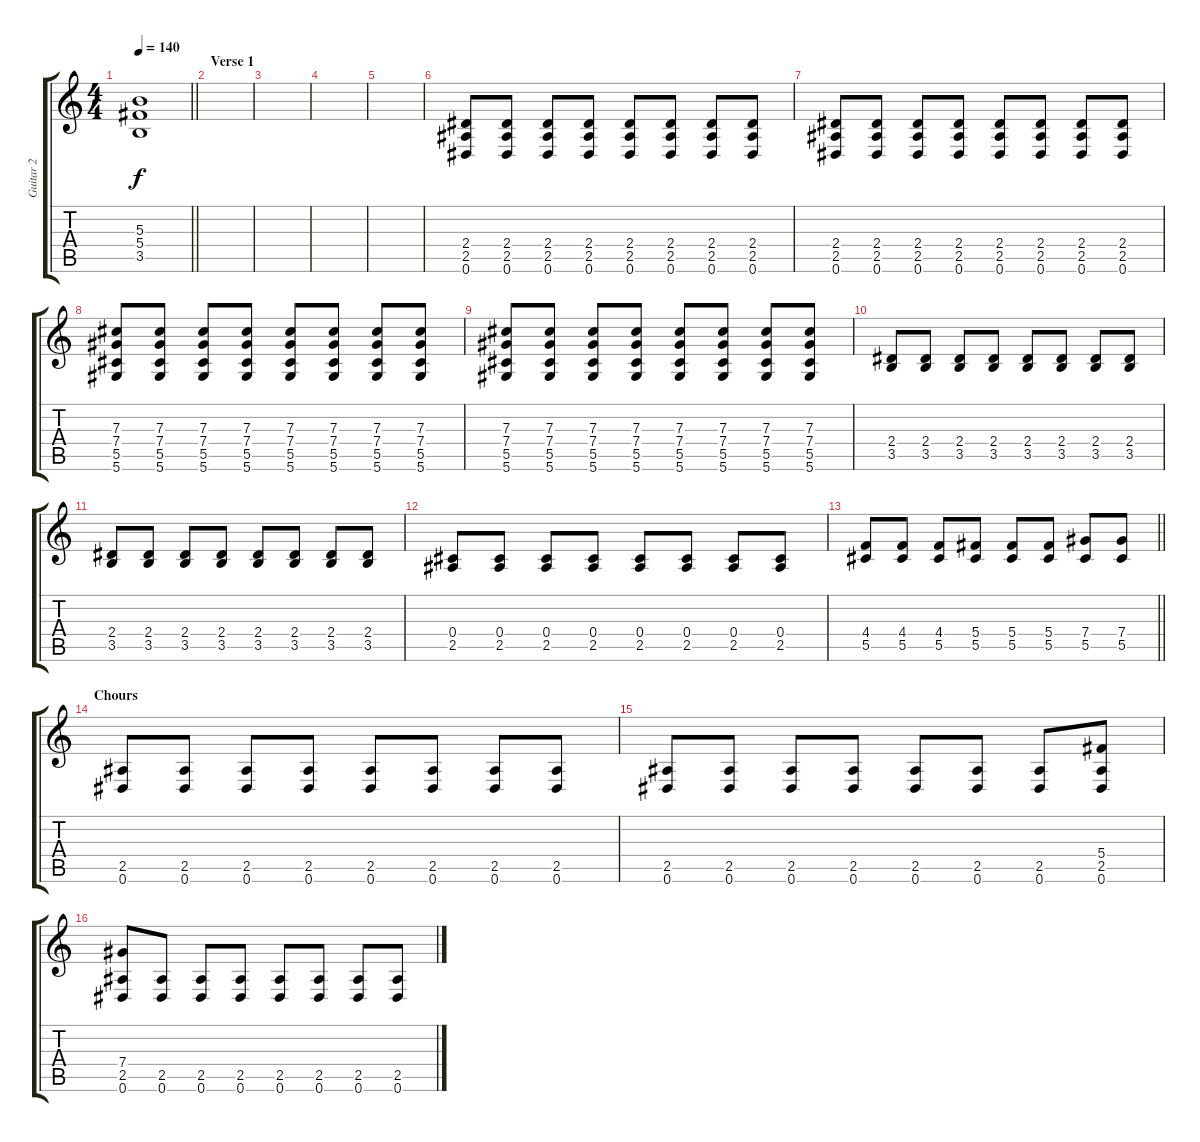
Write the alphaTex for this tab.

\track ("Guitar 2" "Guitar 2") {instrument distortionguitar}
\staff {score tabs}
\tuning (Eb4 Bb3 Gb3 Db3 Ab2 Eb2) {hide}
\ts (4 4)
\tempo 140
\clef g2
\barLineRight lightlight
\ks c
(5.3 5.4 3.5).1{dy f} |
\section ("" "Verse 1")
|
|
|
|
(2.4 2.5 0.6).8 (2.4 2.5 0.6).8 (2.4 2.5 0.6).8 (2.4 2.5 0.6).8 (2.4 2.5 0.6).8 (2.4 2.5 0.6).8 (2.4 2.5 0.6).8 (2.4 2.5 0.6).8 |
(2.4 2.5 0.6).8 (2.4 2.5 0.6).8 (2.4 2.5 0.6).8 (2.4 2.5 0.6).8 (2.4 2.5 0.6).8 (2.4 2.5 0.6).8 (2.4 2.5 0.6).8 (2.4 2.5 0.6).8 |
(7.3 7.4 5.5 5.6).8 (7.3 7.4 5.5 5.6).8 (7.3 7.4 5.5 5.6).8 (7.3 7.4 5.5 5.6).8 (7.3 7.4 5.5 5.6).8 (7.3 7.4 5.5 5.6).8 (7.3 7.4 5.5 5.6).8 (7.3 7.4 5.5 5.6).8 |
(7.3 7.4 5.5 5.6).8 (7.3 7.4 5.5 5.6).8 (7.3 7.4 5.5 5.6).8 (7.3 7.4 5.5 5.6).8 (7.3 7.4 5.5 5.6).8 (7.3 7.4 5.5 5.6).8 (7.3 7.4 5.5 5.6).8 (7.3 7.4 5.5 5.6).8 |
(2.4 3.5).8 (2.4 3.5).8 (2.4 3.5).8 (2.4 3.5).8 (2.4 3.5).8 (2.4 3.5).8 (2.4 3.5).8 (2.4 3.5).8 |
(2.4 3.5).8 (2.4 3.5).8 (2.4 3.5).8 (2.4 3.5).8 (2.4 3.5).8 (2.4 3.5).8 (2.4 3.5).8 (2.4 3.5).8 |
(0.4 2.5).8 (0.4 2.5).8 (0.4 2.5).8 (0.4 2.5).8 (0.4 2.5).8 (0.4 2.5).8 (0.4 2.5).8 (0.4 2.5).8 |
\barLineRight lightlight
(4.4 5.5).8 (4.4 5.5).8 (4.4 5.5).8 (5.4 5.5).8 (5.4 5.5).8 (5.4 5.5).8 (7.4 5.5).8 (7.4 5.5).8 |
\section ("" "Chours")
(2.5 0.6).8 (2.5 0.6).8 (2.5 0.6).8 (2.5 0.6).8 (2.5 0.6).8 (2.5 0.6).8 (2.5 0.6).8 (2.5 0.6).8 |
(2.5 0.6).8 (2.5 0.6).8 (2.5 0.6).8 (2.5 0.6).8 (2.5 0.6).8 (2.5 0.6).8 (2.5 0.6).8 (5.4 2.5 0.6).8 |
(7.4 2.5 0.6).8 (2.5 0.6).8 (2.5 0.6).8 (2.5 0.6).8 (2.5 0.6).8 (2.5 0.6).8 (2.5 0.6).8 (2.5 0.6).8
